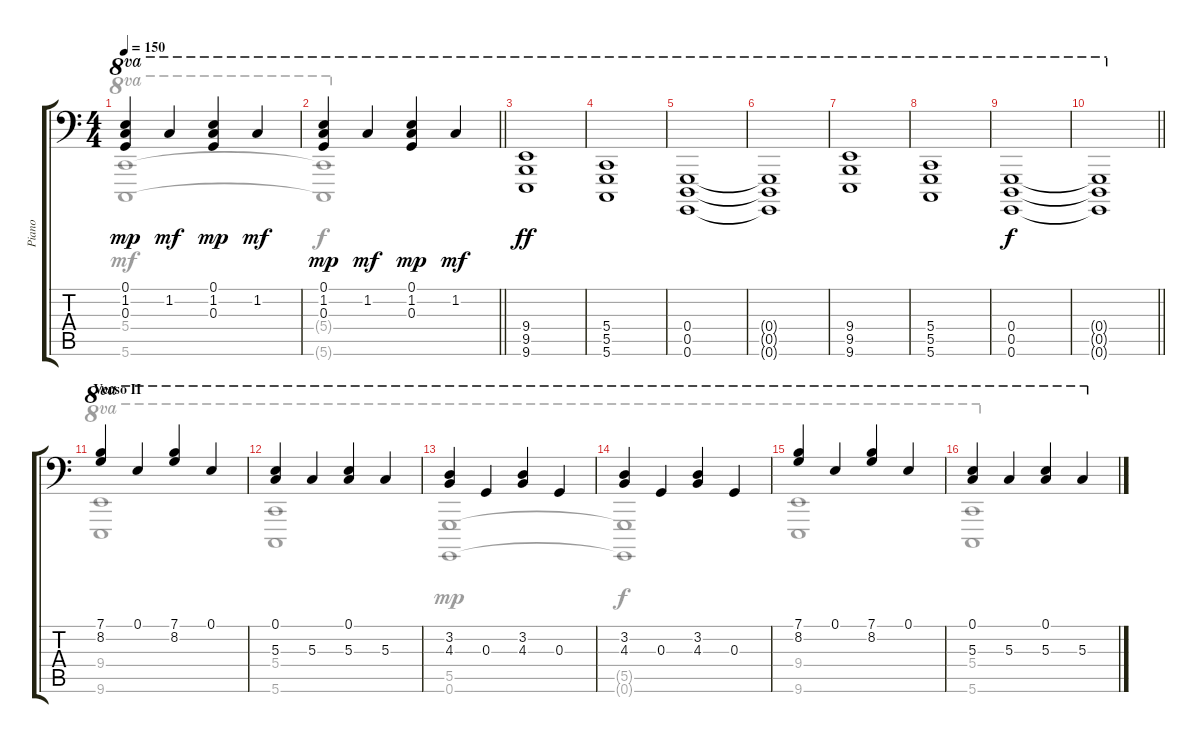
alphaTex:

\track ("Piano" "Piano") {instrument acousticgrandpiano}
\staff {score tabs}
\tuning (E4 B3 G3 G2 D2 G1) {hide}
\voice
\ts (4 4)
\tempo 150
\clef f4
\ks c
(0.1 1.2 0.3).4{ot 8va dy mp} 1.2.4{ot 8va dy mf} (0.1 1.2 0.3).4{ot 8va dy mp} 1.2.4{ot 8va dy mf} |
\barLineRight lightlight
(0.1 1.2 0.3).4{ot 8va dy mp} 1.2.4{ot 8va dy mf} (0.1 1.2 0.3).4{ot 8va dy mp} 1.2.4{ot 8va dy mf} |
(9.4 9.5 9.6).1{ot 8va dy ff} |
(5.4 5.5 5.6).1{ot 8va} |
(0.4 0.5 0.6).1{ot 8va} |
(0.4{t} 0.5{t} 0.6{t}).1{ot 8va} |
(9.4 9.5 9.6).1{ot 8va} |
(5.4 5.5 5.6).1{ot 8va} |
(0.4 0.5 0.6).1{ot 8va dy f} |
\barLineRight lightlight
(0.4{t} 0.5{t} 0.6{t}).1{ot 8va} |
\section ("" "Verso II")
(7.1 8.2).4{ot 8va} 0.1.4{ot 8va} (7.1 8.2).4{ot 8va} 0.1.4{ot 8va} |
(0.1 5.3).4{ot 8va} 5.3.4{ot 8va} (0.1 5.3).4{ot 8va} 5.3.4{ot 8va} |
(3.2 4.3).4{ot 8va} 0.3.4{ot 8va} (3.2 4.3).4{ot 8va} 0.3.4{ot 8va} |
(3.2 4.3).4{ot 8va} 0.3.4{ot 8va} (3.2 4.3).4{ot 8va} 0.3.4{ot 8va} |
(7.1 8.2).4{ot 8va} 0.1.4{ot 8va} (7.1 8.2).4{ot 8va} 0.1.4{ot 8va} |
(0.1 5.3).4{ot 8va} 5.3.4{ot 8va} (0.1 5.3).4{ot 8va} 5.3.4{ot 8va}
\voice
\clef f4
\ottava regular
\simile none
\ks c
(5.4 5.6).1{ot 8va dy mf} |
\barLineRight lightlight
(5.4{t} 5.6{t}).1{ot 8va dy f} |
|
|
|
|
|
|
|
\barLineRight lightlight
|
(9.4 9.6).1{ot 8va} |
(5.4 5.6).1{ot 8va} |
(5.5 0.6).1{ot 8va dy mp} |
(5.5{t} 0.6{t}).1{ot 8va dy f} |
(9.4 9.6).1{ot 8va} |
(5.4 5.6).1{ot 8va}
